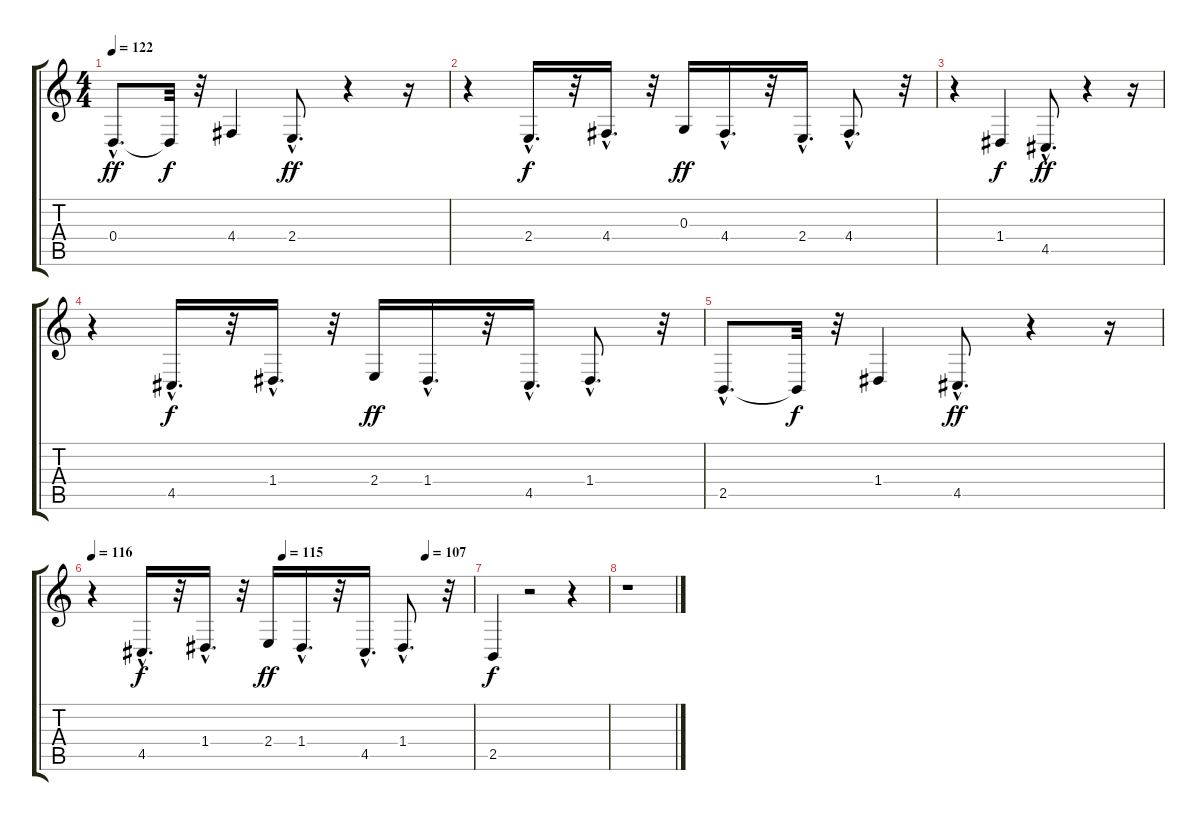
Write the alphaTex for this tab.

\track "" {instrument voiceoohs}
\staff {score tabs}
\tuning (E4 B3 G3 D3 A2 E2) {hide}
\ts (4 4)
\tempo 122
\clef g2
\ks c
0.4{hac}.8{d dy ff} 0.4{t}.32{dy f} r.32 4.4.4 2.4{hac}.8{d dy ff} r.4 r.16 |
r.4 2.4{hac}.16{d dy f} r.32 4.4{hac}.16{d} r.32 0.3.16{dy ff} 4.4{hac}.16{d} r.32 2.4{hac}.16{d} 4.4{hac}.8{d} r.32 |
r.4 1.4.4{dy f} 4.5{hac}.8{d dy ff} r.4 r.16 |
r.4 4.5{hac}.16{d dy f} r.32 1.4{hac}.16{d} r.32 2.4.16{dy ff} 1.4{hac}.16{d} r.32 4.5{hac}.16{d} 1.4{hac}.8{d} r.32 |
2.5{hac}.8{d} 2.5{t}.32{dy f} r.32 1.4.4 4.5{hac}.8{d dy ff} r.4 r.16 |
\tempo 116
\tempo (115 0.5)
\tempo (107 0.875)
r.4 4.5{hac}.16{d dy f} r.32 1.4{hac}.16{d} r.32 2.4.16{dy ff} 1.4{hac}.16{d} r.32 4.5{hac}.16{d} 1.4{hac}.8{d} r.32 |
2.5.4{dy f} r.2 r.4 |
r.1
